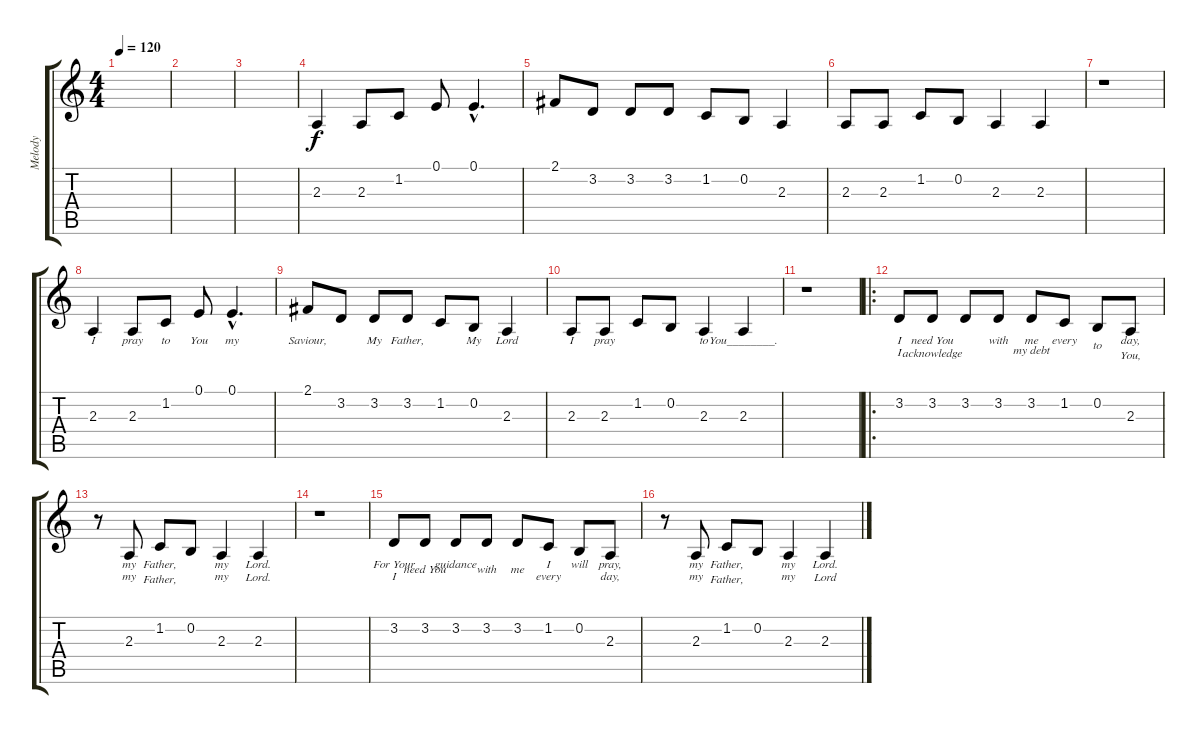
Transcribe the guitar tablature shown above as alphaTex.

\track ("Melody" "Melody") {instrument stringensemble1}
\staff {score tabs}
\tuning (E4 B3 G3 D3 A2 E2) {hide}
\ts (4 4)
\tempo 120
\clef g2
\ks c
|
|
|
2.3.4 2.3.8 1.2.8 0.1.8 0.1{hac}.4{d} |
2.1.8 3.2.8 3.2.8 3.2.8 1.2.8 0.2.8 2.3.4 |
2.3.8 2.3.8 1.2.8 0.2.8 2.3.4 2.3.4 |
r.1 |
2.3.4{lyrics (0 "I") lyrics (1 "") lyrics (2 "") lyrics (3 "") lyrics (4 "")} 2.3.8{lyrics (0 "pray") lyrics (1 "") lyrics (2 "") lyrics (3 "") lyrics (4 "")} 1.2.8{lyrics (0 "to") lyrics (1 "") lyrics (2 "") lyrics (3 "") lyrics (4 "")} 0.1.8{lyrics (0 "You") lyrics (1 "") lyrics (2 "") lyrics (3 "") lyrics (4 "")} 0.1{hac}.4{d lyrics (0 "my") lyrics (1 "") lyrics (2 "") lyrics (3 "") lyrics (4 "")} |
2.1.8{lyrics (0 "Saviour,") lyrics (1 "") lyrics (2 "") lyrics (3 "") lyrics (4 "")} 3.2.8{lyrics (0 "") lyrics (1 "") lyrics (2 "") lyrics (3 "") lyrics (4 "")} 3.2.8{lyrics (0 "My") lyrics (1 "") lyrics (2 "") lyrics (3 "") lyrics (4 "")} 3.2.8{lyrics (0 "Father,") lyrics (1 "") lyrics (2 "") lyrics (3 "") lyrics (4 "")} 1.2.8{lyrics (0 "") lyrics (1 "") lyrics (2 "") lyrics (3 "") lyrics (4 "")} 0.2.8{lyrics (0 "My") lyrics (1 "") lyrics (2 "") lyrics (3 "") lyrics (4 "")} 2.3.4{lyrics (0 "Lord") lyrics (1 "") lyrics (2 "") lyrics (3 "") lyrics (4 "")} |
2.3.8{lyrics (0 "I") lyrics (1 "") lyrics (2 "") lyrics (3 "") lyrics (4 "")} 2.3.8{lyrics (0 "pray") lyrics (1 "") lyrics (2 "") lyrics (3 "") lyrics (4 "")} 1.2.8{lyrics (0 "") lyrics (1 "") lyrics (2 "") lyrics (3 "") lyrics (4 "")} 0.2.8{lyrics (0 "") lyrics (1 "") lyrics (2 "") lyrics (3 "") lyrics (4 "")} 2.3.4{lyrics (0 "to") lyrics (1 "") lyrics (2 "") lyrics (3 "") lyrics (4 "")} 2.3.4{lyrics (0 "You________.") lyrics (1 "") lyrics (2 "") lyrics (3 "") lyrics (4 "")} |
r.1 |
\ro
3.2.8{lyrics (0 "I") lyrics (1 "I") lyrics (2 "") lyrics (3 "") lyrics (4 "")} 3.2.8{lyrics (0 "need You") lyrics (1 "acknowledge") lyrics (2 "") lyrics (3 "") lyrics (4 "")} 3.2.8{lyrics (0 "") lyrics (1 "") lyrics (2 "") lyrics (3 "") lyrics (4 "")} 3.2.8{lyrics (0 "with") lyrics (1 "") lyrics (2 "") lyrics (3 "") lyrics (4 "")} 3.2.8{lyrics (0 "me") lyrics (1 "my debt") lyrics (2 "") lyrics (3 "") lyrics (4 "")} 1.2.8{lyrics (0 "every") lyrics (1 "") lyrics (2 "") lyrics (3 "") lyrics (4 "")} 0.2.8{lyrics (0 "") lyrics (1 "to") lyrics (2 "") lyrics (3 "") lyrics (4 "")} 2.3.8{lyrics (0 "day,") lyrics (1 "You,") lyrics (2 "") lyrics (3 "") lyrics (4 "")} |
r.8 2.3.8{lyrics (0 "my") lyrics (1 "my") lyrics (2 "") lyrics (3 "") lyrics (4 "")} 1.2.8{lyrics (0 "Father,") lyrics (1 "Father,") lyrics (2 "") lyrics (3 "") lyrics (4 "")} 0.2.8{lyrics (0 "") lyrics (1 "") lyrics (2 "") lyrics (3 "") lyrics (4 "")} 2.3.4{lyrics (0 "my") lyrics (1 "my") lyrics (2 "") lyrics (3 "") lyrics (4 "")} 2.3.4{lyrics (0 "Lord.") lyrics (1 "Lord.") lyrics (2 "") lyrics (3 "") lyrics (4 "")} |
r.1 |
3.2.8{lyrics (0 "For Your") lyrics (1 "I") lyrics (2 "") lyrics (3 "") lyrics (4 "")} 3.2.8{lyrics (0 "") lyrics (1 "need You") lyrics (2 "") lyrics (3 "") lyrics (4 "")} 3.2.8{lyrics (0 "guidance") lyrics (1 "") lyrics (2 "") lyrics (3 "") lyrics (4 "")} 3.2.8{lyrics (0 "") lyrics (1 "with") lyrics (2 "") lyrics (3 "") lyrics (4 "")} 3.2.8{lyrics (0 "") lyrics (1 "me") lyrics (2 "") lyrics (3 "") lyrics (4 "")} 1.2.8{lyrics (0 "I") lyrics (1 "every") lyrics (2 "") lyrics (3 "") lyrics (4 "")} 0.2.8{lyrics (0 "will") lyrics (1 "") lyrics (2 "") lyrics (3 "") lyrics (4 "")} 2.3.8{lyrics (0 "pray,") lyrics (1 "day,") lyrics (2 "") lyrics (3 "") lyrics (4 "")} |
r.8 2.3.8{lyrics (0 "my") lyrics (1 "my") lyrics (2 "") lyrics (3 "") lyrics (4 "")} 1.2.8{lyrics (0 "Father,") lyrics (1 "Father,") lyrics (2 "") lyrics (3 "") lyrics (4 "")} 0.2.8{lyrics (0 "") lyrics (1 "") lyrics (2 "") lyrics (3 "") lyrics (4 "")} 2.3.4{lyrics (0 "my") lyrics (1 "my") lyrics (2 "") lyrics (3 "") lyrics (4 "")} 2.3.4{lyrics (0 "Lord.") lyrics (1 "Lord") lyrics (2 "") lyrics (3 "") lyrics (4 "")}
